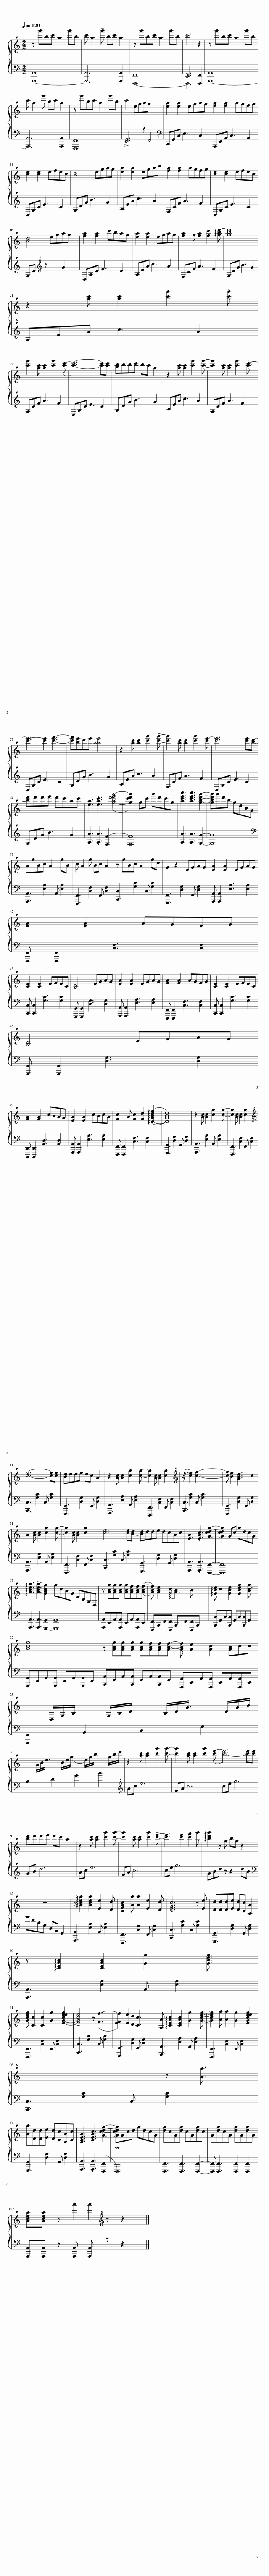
X:1
%%score { ( 1 4 ) | ( 2 3 ) }
L:1/8
Q:1/4=120
M:2/2
I:linebreak $
K:C
V:1 treble
V:4 treble
V:2 bass
V:3 bass
V:1
 z g'bc' a2 g'b | !tenuto!c' a2 !tenuto!g' bc' a2 | z g'bc' a2 g'b | c'6 z2 | z g'bc' a2 g'b |$ %5
 c' a2 g' bc' a2 | z g'bc' a2 g'b | c'4 egag x3 | [ea]2 [ea]2 egag | [fa]2 [fa]2 agfg |$ %10
 [ce]2 [ce]2 efec | [Bd]4 egag | [ea]2 [ea]2 egac' | [fa]2 [fa]2 agfg | [ce]2 [ce]2 efec |$ %15
 [Bd]4 x4 | [fa]2 [fa]2 c'bag | [ea]2 [ea]2 egag | [fa]2 g [fa]2 [fc']2 !arpeggio![gb-d'-] | [gbd']8 |$ %20
 z2 [ac'] [ac']2 [c'g']2 .[c'g'] |$ [c'g']2 [ac'] [ac']2 [c'g']2 ([c'e'-] | e'6-) e'[c'e'] | [bd']d'd'e' d'c' a2 | z2 [ac'] [ac']2 [c'g']2 [c'g']- | %25
 [c'g']2 [ac'] [ac']2 [c'g']2 .[c'e'-]3/2 |$ e'3 e'2 [c'f']3- | [c'f'][be']d'e' [abe']4 | z2 [ac'] [ac']2 [c'g']2 !tenuto![c'g']- | [c'g']2 [ac'] [ac']2 [c'g']2 [c'e'-] | %30
 [c'e']6 [c'e'][bd']- |$ [bd']d'd'e' d'c'ac' | [ea]3 .[eac']3[I:staff +1] [F,F,-]2[I:staff -1] x4 |[I:staff +1] F8 |[I:staff -1] [Ac'e'a']3 [ac'e'a']3 [gbd'g']2- | %35
 [gbd'g']g'd'b gdBG |$ AgBc A2 gB | c A2 g Bc A2 | z gBc A2 gd | G2 z2 EGAG | %40
 [EA]2 [EA]2 EGAG |$ [FA]2 [FA]2 AGFG |$ [CE]2 [CE]2 EFEC | [B,D]4 EGAG | [EA]2 [EA]2 EGAG | %45
 [FA]2 [FA]2 AGFG | [CE]2 [CE]2 EFEC |$ [B,D]4 EGAG |$ [FA]2 [FA]2 cBAG | [EA]2 [EA]2 cBcA | %50
 [Fc]2 A [Fc]2 [Fd]2 !arpeggio![D-GBdf]2 | D8 | z2 [Ac] [Ac]2 [cg]2 [cg]- | [cg]2 [Ac] [Ac]2 [cg]2 x |$[K:treble+8] E6- E[CE] | %55
 [B,D]DDE DC A,2 | z2 [A,C] [A,C]2 [CG]2 [CG]- | [CG]2 [A,C] [A,C]2 [CG]2 x |[K:treble+8] (z3/8 [ce]2) [cf]3- x21/8 | [cf] [Be]2 [GBd]3 c2 |$ %60
 A,2 [A,C] [A,C]2 [CG]2 [CG]- | [CG]2 [A,C] [A,C]2 [CG]2 x | [CE]6 [CE][B,D]- | [B,D]DDE DCA,C | [E,A,]3 .[E,A,C]3 [G,-CD-G-]2 | %65
 [G,CDG]2 G,C GDCG, |$ !arpeggio![A,CEA]3 .[A,CEA]3 [G,B,DG]2 | GDB,G, D,B,,G,,D,, | z [A,CG][A,CG][A,CG] [A,CG][A,CF][A,CF](([A,CF-] | [A,CF])) [A,CE]2 (D/8 [A,C]3) x15/8 | %70
 !arpeggio![G,CE] D2 [G,CE]2 [G,CEG]2 [B,DG]3/2 |$ G8 | z [A,CG][A,CG][A,CG] [A,CG][A,CF][A,CF][A,CF]- | [A,CF] [A,E]2 [A,D]2 [A,C]DD |$[I:staff +1] [G,,,,G,,]2[I:staff -1] D,/G,,/B,,/[I:staff +1] B,,,2[I:staff -1] G,/B,,/D,/[I:staff +1] D,,2[I:staff -1] B,/D,/G,3/4[I:staff +1] G,,2[I:staff -1] D/G,/B,/ |$ %75
[I:staff +1] B,,2[I:staff -1] G/B,/D3/4[I:staff +1] .D,2[I:staff -1] B/D/(G/[I:staff +1] .G,2[I:staff -1] d/)G/B/[I:staff +1] B,2[I:staff -1] g/B/d/ | z2 [Ac] [Ac]2 [cg]2 [cg]- | [cg]2 [Ac] [Ac]2 [cg]2 ([ce-] | e6) e[ce] |$ [Bd]dde dc A2 | %80
 z2 [Ac] [Ac]2 [cg]2 [cg]- | [cg]2 [Ac] [Ac]2 [cg]2 !tenuto![ce]- | c3 c2 x3 | !arpeggio![Bdg]2 z G BG z2 |$ z8 | %85
 z !arpeggio![A,CEA]2 [A,CEA]2 [E,E]2 [D,D] | [C,F,A,C]2 [A,A] [A,A]2 [E,E]2 [D,D] | [C,E,G,C]6 z [E,E] | [D,D][D,D][D,D][E,E] [D,D][C,C] [A,,A,]2 |$ z !arpeggio![C,E,A,C]2 [C,E,A,C]2 [G,G]2 [G,CEG]3/2 |$ %90
 [G,CEG] [C,C]2 [C,C]2 [G,G]2 [E,-G,-CEEG]2 | !tenuto![E,G,CE]4 z ([F,F-]3 | [E,F,F]2) [E,E]2 [C,C]3 x | [A,,A,] !arpeggio![C,E,A,C]2 [C,E,A,C]2 [G,G]2 [G,CEG]- | [G,CEG]2 [A,A] [A,A]2 [G,G]2 [E,G,CEEG]2 |$ %95
[I:staff +1] [C,,,C,]3 [G,C]2 C, [G,C]2[I:staff -1] x/ |$ [A,A][D,D][D,D][E,E] [D,D][C,C][A,,A,][C,C] | [A,,C,E,A,]3 .[C,E,A,C]3 [G,CDG]2- | [G,CDG]G,CD GDCG, | [DG]CG,[DG] CG,[DG]C | %100
 G,[DG]CG, [DG]G,[DG]G, |$ [A,CEA][A,CEA] z a2[K:treble+8] z z2 |] %102
V:2
 A,,8 | x8 | F,,8 | [E,,G,,]6 [F,,,F,,]2 | A,,8 |$ %5
 x8 | F,,8 | !>![E,,G,,]6 z2 x3 |[K:bass-8] C,,G,,C, E,3 C,2 | A,,,E,,A,, C,3 A,,2 |$ %10
 CGc e3 c2 | Gdg b3 g2 | Aea c'3 a2 | Fcf a3 f2 | CGc e3 c2 |$ %15
 Gd[K:treble+8] z[I:staff -1] Egag[I:staff +1] x | D,A,D F3 D2 | A,EA c3 A2 | F,CF A3 F2 | G,DG B3 G2 |$ %20
 A,EA c3 A2 |$ F,,C,F, A,3 F,2 |[I:staff -1] c6- c'2 |[I:staff +1] G,D,G, B,3 G,2 | A,,E,A, C3 A,2 | %25
 F,,C,F, A,3 F,2 x/ |$[I:staff -1] c3- c'2[I:staff +1] x C,2 | G,,D,G, B,3 G,2 | A,,E,A, C3 A,2 | F,,C,F, A,3 F,2 | %30
 C,,G,,C, E,3 C,2 |$ G,,D,G, B,3 G,2 | [A,,A,]3 .[A,,A,]3 x6 | F,,8 | [A,,A,]3 [A,,A,]3 [G,,G,]2- | %35
 G,,8 |$[K:bass] [A,,,A,,]3 [E,A,]2 A,, [E,A,]2 | [F,,,F,,]3 [C,F,]2 F,, [C,F,]2 | [C,,C,]3 [G,C]2 C, [G,C]2 | [G,,,G,,]3 [D,G,]2 G,, [D,G,]2 | %40
 [A,,,A,,] [A,,,A,,]2 [E,A,]3 [E,A,]2 |$ [F,,,F,,] [F,,,F,,]2 [C,F,]3 [C,F,]2 |$ [C,,C,] [C,,C,]2 [G,C]3 [G,C]2 | [G,,,G,,] [G,,,G,,]2 [D,G,]3 [D,G,]2 | [A,,,A,,] [A,,,A,,]2 [E,A,]3 [E,A,]2 | %45
 [F,,,F,,] [F,,,F,,]2 [C,F,]3 [C,F,]2 | [C,,C,] [C,,C,]2 [G,C]3 [G,C]2 |$ [G,,,G,,] [G,,,G,,]2 [D,G,]3 [D,G,]2 |$ [D,,,D,,] [D,,,D,,]2 [A,,D,]3 [A,,D,]2 | [A,,,A,,] [A,,,A,,]2 [E,A,]3 [E,A,]2 | %50
 [F,,,F,,] [F,,,F,,]2 [C,F,]3 [C,F,]2 x |[I:staff -1] [GBd]8 |[I:staff +1] [A,,,A,,]3 [E,A,]2 A,, [E,A,]2 | [F,,,F,,]3 [C,F,]2 F,, [C,F,]2 |$[I:staff -1] c6- C2 | %55
[I:staff +1] [G,,,,G,,]3 [D,G,]2 G,, [D,G,]2 | [A,,,A,,]3 [E,A,]2 A,, [E,A,]2 | [F,,,F,,]3 [C,F,]2 F,, [C,F,]2 | [C,,C,]3 [G,C]2 x3 | [G,,,G,,]3 [D,G,]2 G,, [D,G,]2 |$ %60
 [A,,,A,,]3 [E,A,]2 A,, [E,A,]2 | [F,,,F,,]3 [C,F,]2 F,, [C,F,]2 | [C,,C,]3 [G,C]2 C, [G,C]2 | [G,,,G,,]3 [D,G,]2 G,, [D,G,]2 | [A,,,A,,]3 .[A,,,A,,]3 [F,,,F,,]2- | %65
 F,,,8 |$ [A,,,A,,]3 [A,,,A,,]3 [G,,,G,,]2- | G,,,8 | [A,,,A,,]E,,A,,[A,,,A,,] E,,A,,[A,,,A,,]E,, | [F,,,F,,]C,,F,,[F,,,F,,] x4 | %70
 [C,,C,]G,,C,[C,,C,] G,,C,[C,,C,]G,, x/ |$[I:staff -1] [BD]8 |[I:staff +1] [A,,,,A,,]E,,A,,[A,,,A,,] E,,A,,[A,,,A,,]E,, | [F,,,F,,]C,,F,,[F,,,F,,] C,,F,,[F,,,F,,]C,, |$ x57/4 |$ %75
 x57/4 |[K:treble+8] Ac e6 | FA c6 |[I:staff -1] c6- c2 |$[I:staff +1] G,B, D6 | %80
 A,C E6 | F,A, C6 |[I:staff -1] e3 e2 [cf]2 g |[I:staff +1] G,B,D z z2 DB, |$[K:bass] GDB,G, D,B,, G,,2 | %85
 [A,,,A,,]3 [E,A,]2 A,, [E,A,]2 | [F,,,F,,]3 [C,F,]2 F,, [C,F,]2 | [C,,C,]3 [G,C]2 C, [G,C]2 | [G,,,G,,]3 [D,G,]2 G,, [D,G,]2 |$ [A,,,A,,]3 [E,A,]2 A,, [E,A,]2 x/ |$ %90
 [F,,,F,,]3 [C,F,]2 F,, [C,F,]2 x | [C,,C,]3 [G,C]2 C, [G,C]2 | [G,,,G,,]3 [D,G,]2 [D,G,]2 x | [A,,,A,,]3 [E,A,]2 A,, [E,A,]2 | [F,,,F,,]3 [C,F,]2 F,, [C,F,]2 x |$ %95
 x6 z[I:staff -1] [aa]3/2 |$[I:staff +1] [G,,,,G,,]3 [D,G,]2 G,, [D,G,]2 | [A,,,A,,]3 .[A,,,A,,]3 ([F,,,F,,]2 | .MF,,,8) | [F,,,F,,]3 [F,,,F,,]3 [F,,,F,,]2- | %100
 [F,,,F,,] [F,,,F,,]3 [F,,,F,,]2 [F,,,F,,]2 |$ [A,,,A,,][A,,,A,,] z [A,,,A,,] [A,,,A,,] z z2 |] %102
V:3
 A,,,8- | [A,,,A,,]6 [A,,,A,,]2 | F,,,8- | F,,,6 x2 | A,,,8- |$ %5
 [A,,,A,,]6 [A,,,A,,]2 | F,,,8 | x7 F,,4 |[K:bass-8] x8 | x8 |$ %10
 x8 | x8 | x8 | x8 | x8 |$ %15
 x2[K:treble+8] x3 G2 x | x8 | x8 | x8 | x8 |$ %20
 x8 |$ x8 | C,,G,,C, E,3 C,2 | x8 | x8 | %25
 x17/2 |$ C,,G,,C, E,3 x2 | x8 | x8 | x8 | %30
 x8 |$ x8 | x8[I:staff -1] ([G-bd'e'g'-]4 | [gc'd'g']2) gc' g'd'c'g | x8 | %35
[I:staff +1] G8 |$[K:bass] x8 | x8 | x8 | x8 | %40
 x8 |$ x8 |$ x8 | x8 | x8 | %45
 x8 | x8 |$ x8 |$ x8 | x8 | %50
 x9 | [G,,,G,,]3 [D,G,]2 G,, [D,G,]2 | x8 | x8 |$ [C,,C,]3 [G,C]2 C, [G,C]2 | %55
 x8 | x8 | x8 | x3/8 [G,C]2 C, x37/8 | x8 |$ %60
 x8 | x8 | x8 | x8 | x8 | %65
 F,,8 |$ x8 | G,,8 | x8 | x25/8 C,,F,,[F,,,F,,]C,, x7/8 | %70
 x17/2 |$ [G,,,G,,]D,,G,,[G,,,G,,] D,,G,,[G,,,G,,]D,, | x8 | x8 |$ x57/4 |$ %75
 x57/4 |[K:treble+8] x8 | x8 | ce g6 |$ x8 | %80
 x8 | x8 | CE G6 | x8 |$[K:bass] x8 | %85
 x8 | x8 | x8 | x8 |$ x17/2 |$ %90
 x9 | x8 | x3[I:staff -1] [DD]2 x3 | x8 | x9 |$ %95
 x17/2 |$ x8 | x8 | x8 | x8 | %100
 x8 |$ x4 a2 x2 |] %102
V:4
 x8 | x8 | x8 | x8 | x8 |$ %5
 x8 | x8 | x11 | x8 | x8 |$ %10
 x8 | x8 | x8 | x8 | x8 |$ %15
 x8 | x8 | x8 | x8 | x8 |$ %20
 x8 |$ x8 | x8 | x8 | x8 | %25
 x17/2 |$ x8 | x8 | x8 | x8 | %30
 x8 |$ x8 | x8 e'4 | x8 | x8 | %35
 x8 |$ x8 | x8 | x8 | x8 | %40
 x8 |$ x8 |$ x8 | x8 | x8 | %45
 x8 | x8 |$ x8 |$ x8 | x8 | %50
 x9 | x8 | x8 | x8 |$[K:treble+8] x8 | %55
 x8 | x8 | x8 |[K:treble+8] x8 | x8 |$ %60
 x8 | x8 | x8 | x8 | x8 | %65
 x8 |$ x8 | x8 | x8 | x41/8 C x15/8 | %70
 x17/2 |$ x8 | x8 | x8 |$ x57/4 |$ %75
 x57/4 | x8 | x8 | x8 |$ x8 | %80
 x8 | x8 | x8 | x8 |$ x8 | %85
 x8 | x8 | x8 | x8 |$ x17/2 |$ %90
 x9 | x8 | x4[I:staff +1] G,,, x3 | x8 | x9 |$ %95
 x17/2 |$ x8 | x8 | x8 | x8 | %100
 x8 |$ x5[I:staff -1][K:treble+8] x3 |] %102
